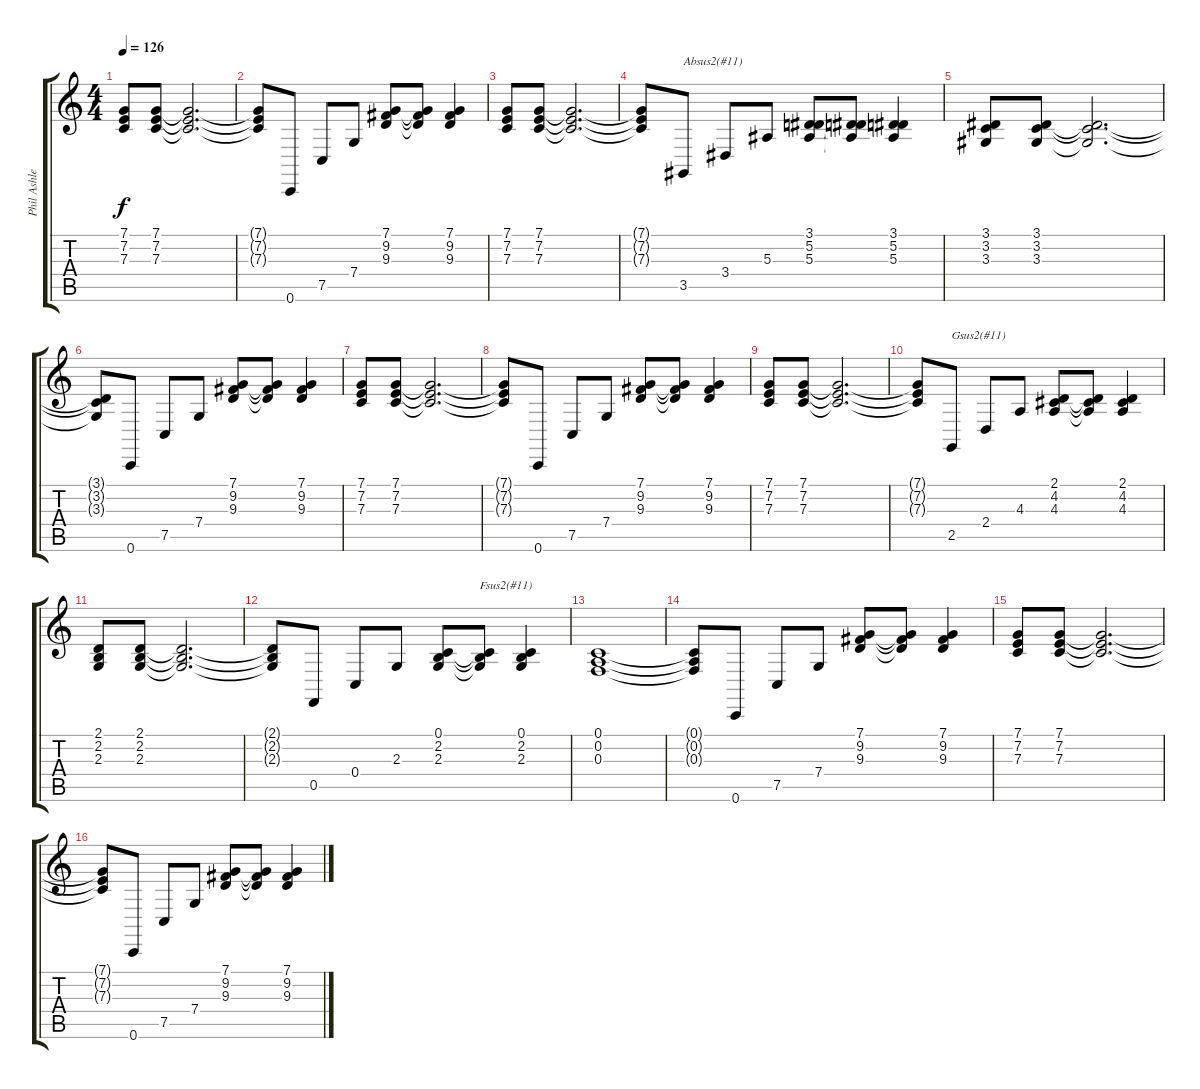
\track ("Phil Ashley - keyboards" "Phil Ashle") {instrument electricgrandpiano}
\staff {score tabs}
\tuning (C4 A3 F3 C3 F2 C2) {hide}
\ts (4 4)
\tempo 126
\clef g2
\ks c
(7.1 7.2 7.3).8{dy f} (7.1 7.2 7.3).8 (7.1{t} 7.2{t} 7.3{t}).2{d} |
(7.1{t} 7.2{t} 7.3{t}).8 0.6.8 7.5.8 7.4.8 (7.1 9.2 9.3).8 (7.1{t} 9.2{t} 9.3{t}).8 (7.1 9.2 9.3).4 |
(7.1 7.2 7.3).8 (7.1 7.2 7.3).8 (7.1{t} 7.2{t} 7.3{t}).2{d} |
(7.1{t} 7.2{t} 7.3{t}).8 3.5.8{txt "Absus2(#11)"} 3.4.8 5.3.8 (3.1 5.2 5.3).8 (3.1{t} 5.2{t} 5.3{t}).8 (3.1 5.2 5.3).4 |
(3.1 3.2 3.3).8 (3.1 3.2 3.3).8 (3.1{t} 3.2{t} 3.3{t}).2{d} |
(3.1{t} 3.2{t} 3.3{t}).8 0.6.8 7.5.8 7.4.8 (7.1 9.2 9.3).8 (7.1{t} 9.2{t} 9.3{t}).8 (7.1 9.2 9.3).4 |
(7.1 7.2 7.3).8 (7.1 7.2 7.3).8 (7.1{t} 7.2{t} 7.3{t}).2{d} |
(7.1{t} 7.2{t} 7.3{t}).8 0.6.8 7.5.8 7.4.8 (7.1 9.2 9.3).8 (7.1{t} 9.2{t} 9.3{t}).8 (7.1 9.2 9.3).4 |
(7.1 7.2 7.3).8 (7.1 7.2 7.3).8 (7.1{t} 7.2{t} 7.3{t}).2{d} |
(7.1{t} 7.2{t} 7.3{t}).8 2.5.8{txt "Gsus2(#11)"} 2.4.8 4.3.8 (2.1 4.2 4.3).8 (2.1{t} 4.2{t} 4.3{t}).8 (2.1 4.2 4.3).4 |
(2.1 2.2 2.3).8 (2.1 2.2 2.3).8 (2.1{t} 2.2{t} 2.3{t}).2{d} |
(2.1{t} 2.2{t} 2.3{t}).8 0.5.8 0.4.8 2.3.8 (0.1 2.2 2.3).8 (0.1{t} 2.2{t} 2.3{t}).8{txt "Fsus2(#11)"} (0.1 2.2 2.3).4 |
(0.1 0.2 0.3).1 |
(0.1{t} 0.2{t} 0.3{t}).8 0.6.8 7.5.8 7.4.8 (7.1 9.2 9.3).8 (7.1{t} 9.2{t} 9.3{t}).8 (7.1 9.2 9.3).4 |
(7.1 7.2 7.3).8 (7.1 7.2 7.3).8 (7.1{t} 7.2{t} 7.3{t}).2{d} |
(7.1{t} 7.2{t} 7.3{t}).8 0.6.8 7.5.8 7.4.8 (7.1 9.2 9.3).8 (7.1{t} 9.2{t} 9.3{t}).8 (7.1 9.2 9.3).4
